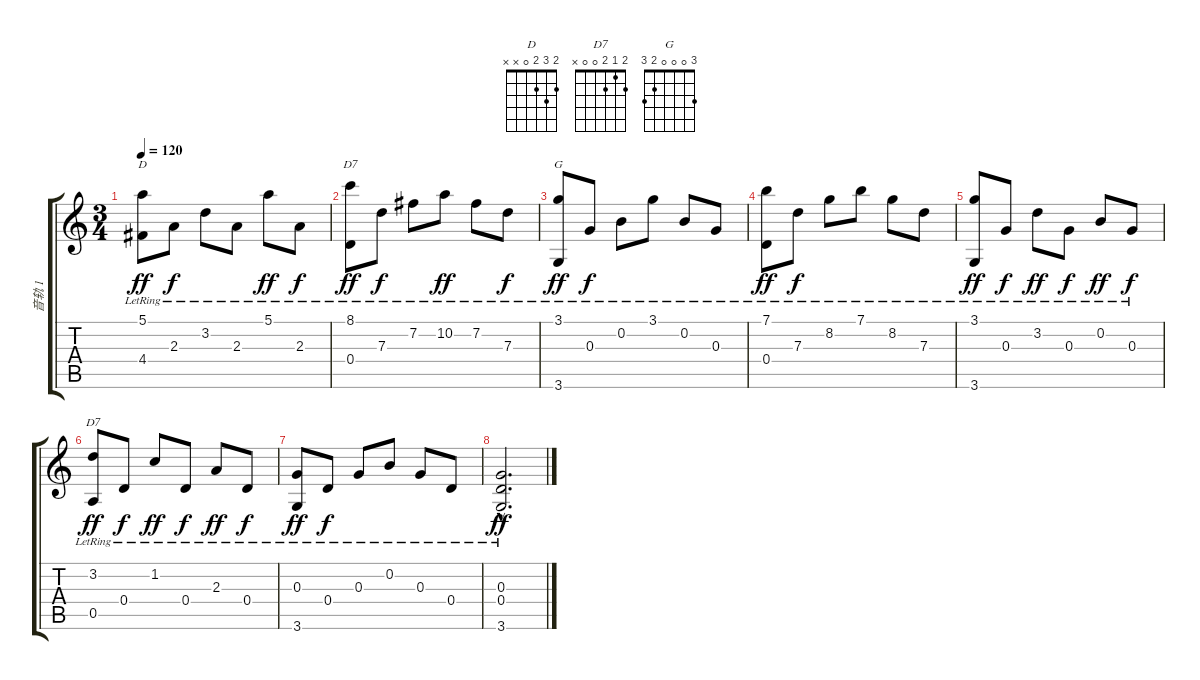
\track ("音轨 1" "音轨 1") {instrument acousticguitarnylon}
\staff {score tabs}
\tuning (E4 B3 G3 D3 A2 E2) {hide}
\chord ("D" 2 3 2 0 x x)
\chord ("D7" 2 1 2 0 x x)
\chord ("G" 3 0 0 0 2 3)
\chord ("D7" 2 1 2 0 0 x)
\ts (3 4)
\tempo 120
\clef g2
\ks c
(5.1{lr} 4.4{lr}).8{ch "D" dy ff} 2.3{lr}.8{dy f} 3.2{lr}.8 2.3{lr}.8 5.1{lr}.8{dy ff} 2.3{lr}.8{dy f} |
(8.1{lr} 0.4{lr}).8{ch "D7" dy ff} 7.3{lr}.8{dy f} 7.2{lr}.8 10.2{lr}.8{dy ff} 7.2{lr}.8 7.3{lr}.8{dy f} |
(3.1{lr} 3.6{lr}).8{ch "G" dy ff} 0.3{lr}.8{dy f} 0.2{lr}.8 3.1{lr}.8 0.2{lr}.8 0.3{lr}.8 |
(7.1{lr} 0.4{lr}).8{dy ff} 7.3{lr}.8{dy f} 8.2{lr}.8 7.1{lr}.8 8.2{lr}.8 7.3{lr}.8 |
(3.1{lr} 3.6{lr}).8{dy ff} 0.3{lr}.8{dy f} 3.2{lr}.8{dy ff} 0.3{lr}.8{dy f} 0.2{lr}.8{dy ff} 0.3{lr}.8{dy f} |
(3.2{lr} 0.5{lr}).8{ch "D7" dy ff} 0.4{lr}.8{dy f} 1.2{lr}.8{dy ff} 0.4{lr}.8{dy f} 2.3{lr}.8{dy ff} 0.4{lr}.8{dy f} |
(0.3{lr} 3.6{lr}).8{dy ff} 0.4{lr}.8{dy f} 0.3{lr}.8 0.2{lr}.8 0.3{lr}.8 0.4{lr}.8 |
(0.3{hac lr} 0.4{hac lr} 3.6{hac lr}).2{d dy ff}
